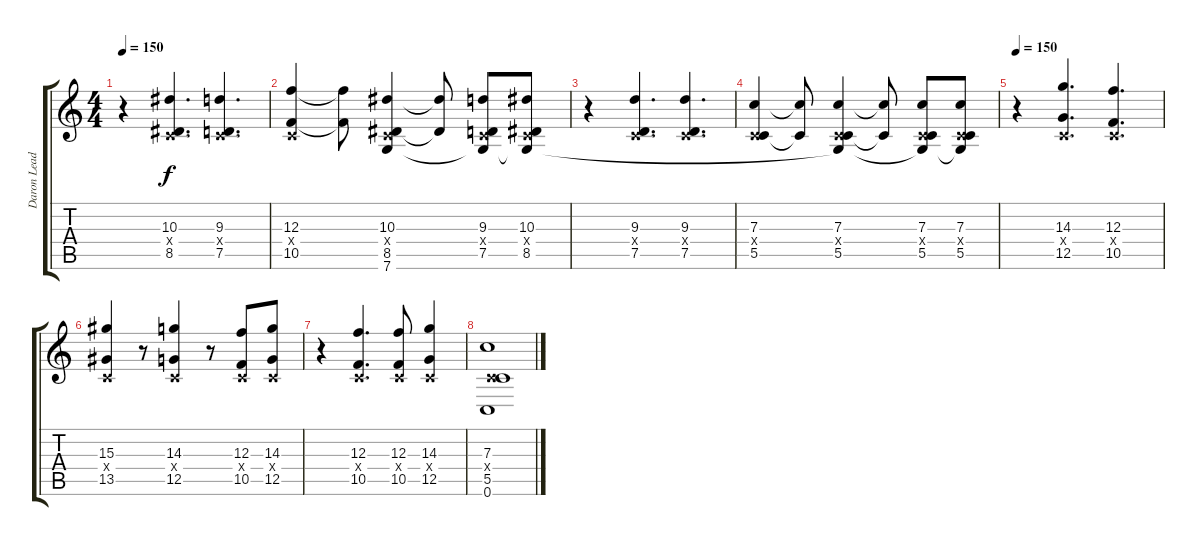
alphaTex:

\track ("Daron Lead" "Daron Lead") {instrument distortionguitar}
\staff {score tabs}
\tuning (D4 A3 F3 C3 G2 C2) {hide}
\ts (4 4)
\tempo 150
\clef g2
\ks c
r.4{dy f} (10.3 0.4{x} 8.5).4{d} (9.3 0.4{x} 7.5).4{d} |
(12.3 0.4{x} 10.5).4 (12.3{t} 10.5{t}).8 (10.3 0.4{x} 8.5 7.6{t}).4 (10.3{t} 8.5{t}).8 (9.3 0.4{x} 7.5 7.6{t}).8 (10.3 0.4{x} 8.5 7.6{t}).8 |
r.4 (9.3 0.4{x} 7.5).4{d} (9.3 0.4{x} 7.5).4{d} |
(7.3 0.4{x} 5.5).4 (7.3{t} 5.5{t}).8 (7.3 0.4{x} 5.5 7.6{t}).4 (7.3{t} 5.5{t}).8 (7.3 0.4{x} 5.5 7.6{t}).8 (7.3 0.4{x} 5.5 7.6{t}).8 |
\tempo 150
r.4 (14.3 0.4{x} 12.5).4{d} (12.3 0.4{x} 10.5).4{d} |
(15.3 0.4{x} 13.5).4 r.8 (14.3 0.4{x} 12.5).4 r.8 (12.3 0.4{x} 10.5).8 (14.3 0.4{x} 12.5).8 |
r.4 (12.3 0.4{x} 10.5).4{d} (12.3 0.4{x} 10.5).8 (14.3 0.4{x} 12.5).4 |
(7.3 0.4{x} 5.5 0.6).1
